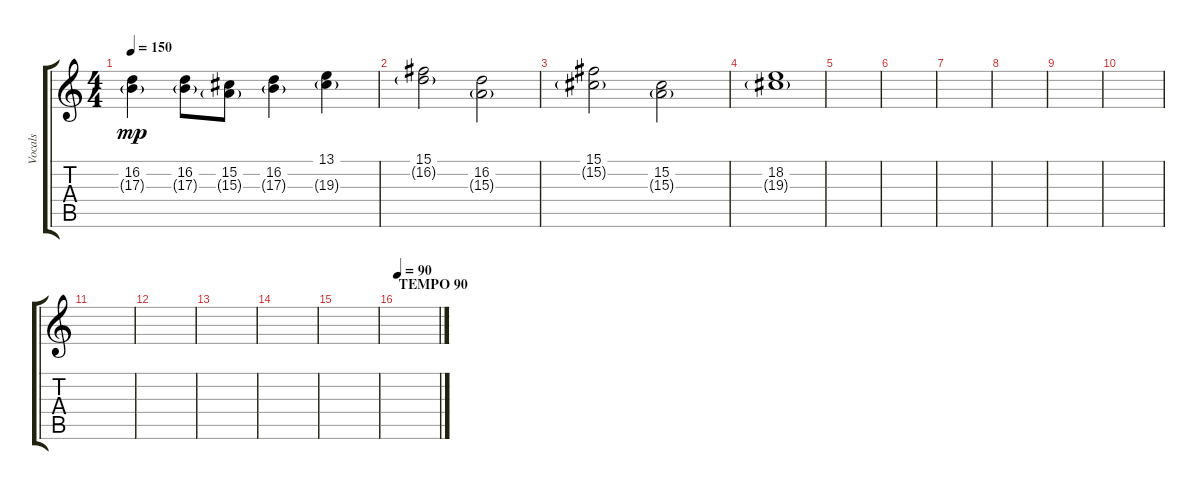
\track ("Vocals" "Vocals") {instrument pad4choir}
\staff {score tabs}
\tuning (Eb4 Bb3 Gb3 Db3 Ab2 Eb2) {hide}
\ts (4 4)
\tempo 150
\clef g2
\ks c
(16.2 17.3{g}).4{dy mp} (16.2 17.3{g}).8 (15.2 15.3{g}).8 (16.2 17.3{g}).4 (13.1 19.3{g}).4 |
(15.1 16.2{g}).2 (16.2 15.3{g}).2 |
(15.1 15.2{g}).2 (15.2 15.3{g}).2 |
(18.2 19.3{g}).1 |
|
|
|
|
|
|
|
|
|
|
|
\section ("" "TEMPO 90")
\tempo 90
